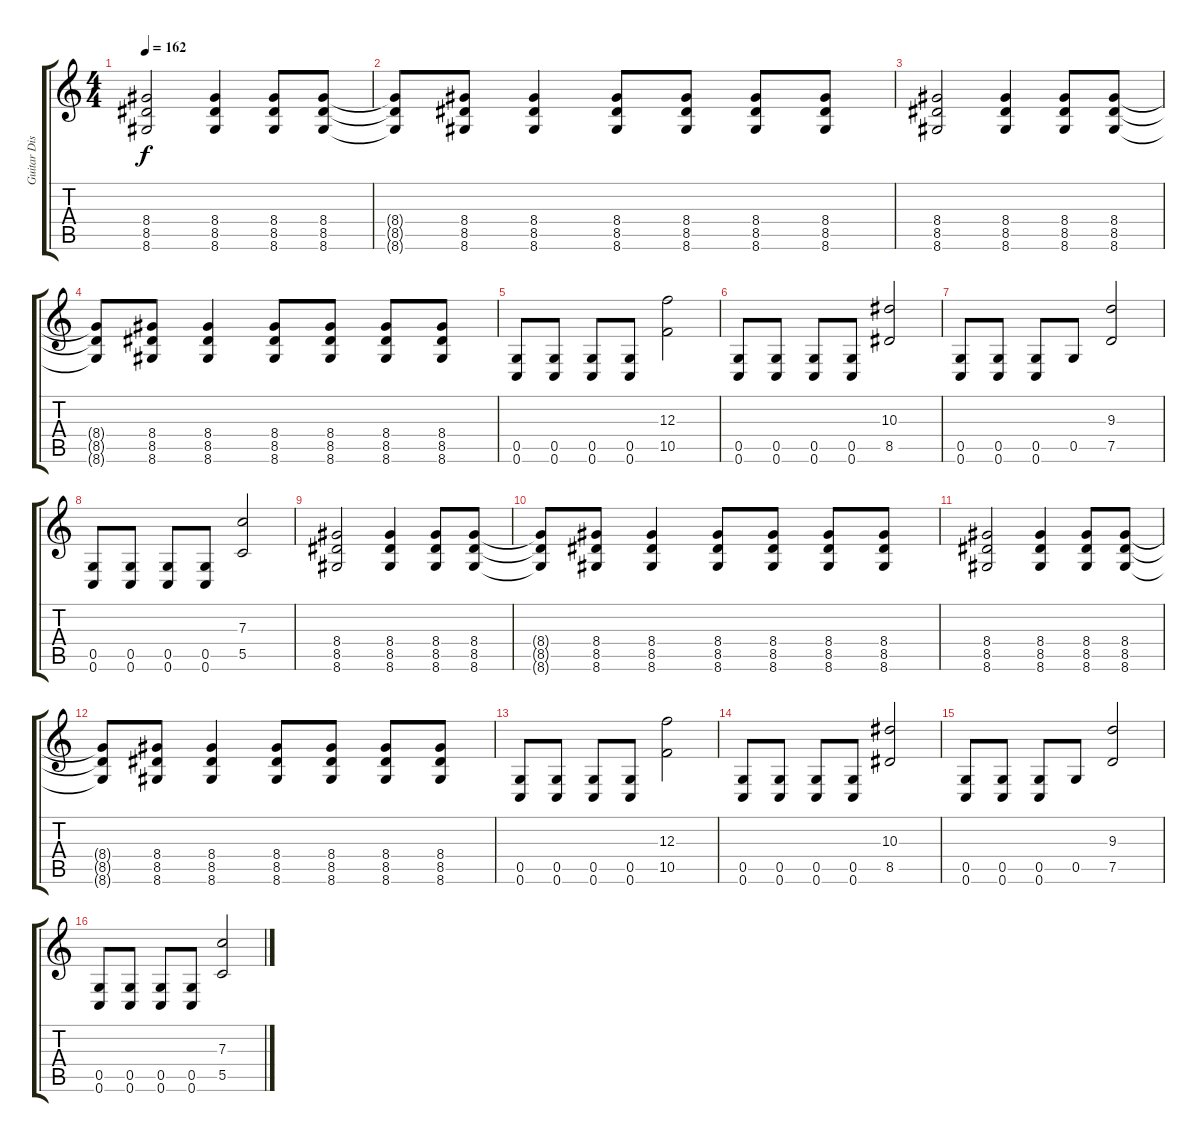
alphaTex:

\track ("Guitar Distortion" "Guitar Dis") {instrument distortionguitar}
\staff {score tabs}
\tuning (D4 A3 F3 C3 G2 C2) {hide}
\ts (4 4)
\tempo 162
\clef g2
\ks c
(8.4 8.5 8.6).2{dy f volume 13} (8.4 8.5 8.6).4 (8.4 8.5 8.6).8 (8.4 8.5 8.6).8 |
(8.4{t} 8.5{t} 8.6{t}).8 (8.4 8.5 8.6).8 (8.4 8.5 8.6).4 (8.4 8.5 8.6).8 (8.4 8.5 8.6).8 (8.4 8.5 8.6).8 (8.4 8.5 8.6).8 |
(8.4 8.5 8.6).2 (8.4 8.5 8.6).4 (8.4 8.5 8.6).8 (8.4 8.5 8.6).8 |
(8.4{t} 8.5{t} 8.6{t}).8 (8.4 8.5 8.6).8 (8.4 8.5 8.6).4 (8.4 8.5 8.6).8 (8.4 8.5 8.6).8 (8.4 8.5 8.6).8 (8.4 8.5 8.6).8 |
(0.5 0.6).8 (0.5 0.6).8 (0.5 0.6).8 (0.5 0.6).8 (12.3 10.5).2 |
(0.5 0.6).8 (0.5 0.6).8 (0.5 0.6).8 (0.5 0.6).8 (10.3 8.5).2 |
(0.5 0.6).8 (0.5 0.6).8 (0.5 0.6).8 0.5.8 (9.3 7.5).2 |
(0.5 0.6).8 (0.5 0.6).8 (0.5 0.6).8 (0.5 0.6).8 (7.3 5.5).2 |
(8.4 8.5 8.6).2 (8.4 8.5 8.6).4 (8.4 8.5 8.6).8 (8.4 8.5 8.6).8 |
(8.4{t} 8.5{t} 8.6{t}).8 (8.4 8.5 8.6).8 (8.4 8.5 8.6).4 (8.4 8.5 8.6).8 (8.4 8.5 8.6).8 (8.4 8.5 8.6).8 (8.4 8.5 8.6).8 |
(8.4 8.5 8.6).2 (8.4 8.5 8.6).4 (8.4 8.5 8.6).8 (8.4 8.5 8.6).8 |
(8.4{t} 8.5{t} 8.6{t}).8 (8.4 8.5 8.6).8 (8.4 8.5 8.6).4 (8.4 8.5 8.6).8 (8.4 8.5 8.6).8 (8.4 8.5 8.6).8 (8.4 8.5 8.6).8 |
(0.5 0.6).8 (0.5 0.6).8 (0.5 0.6).8 (0.5 0.6).8 (12.3 10.5).2 |
(0.5 0.6).8 (0.5 0.6).8 (0.5 0.6).8 (0.5 0.6).8 (10.3 8.5).2 |
(0.5 0.6).8 (0.5 0.6).8 (0.5 0.6).8 0.5.8 (9.3 7.5).2 |
(0.5 0.6).8 (0.5 0.6).8 (0.5 0.6).8 (0.5 0.6).8 (7.3 5.5).2
